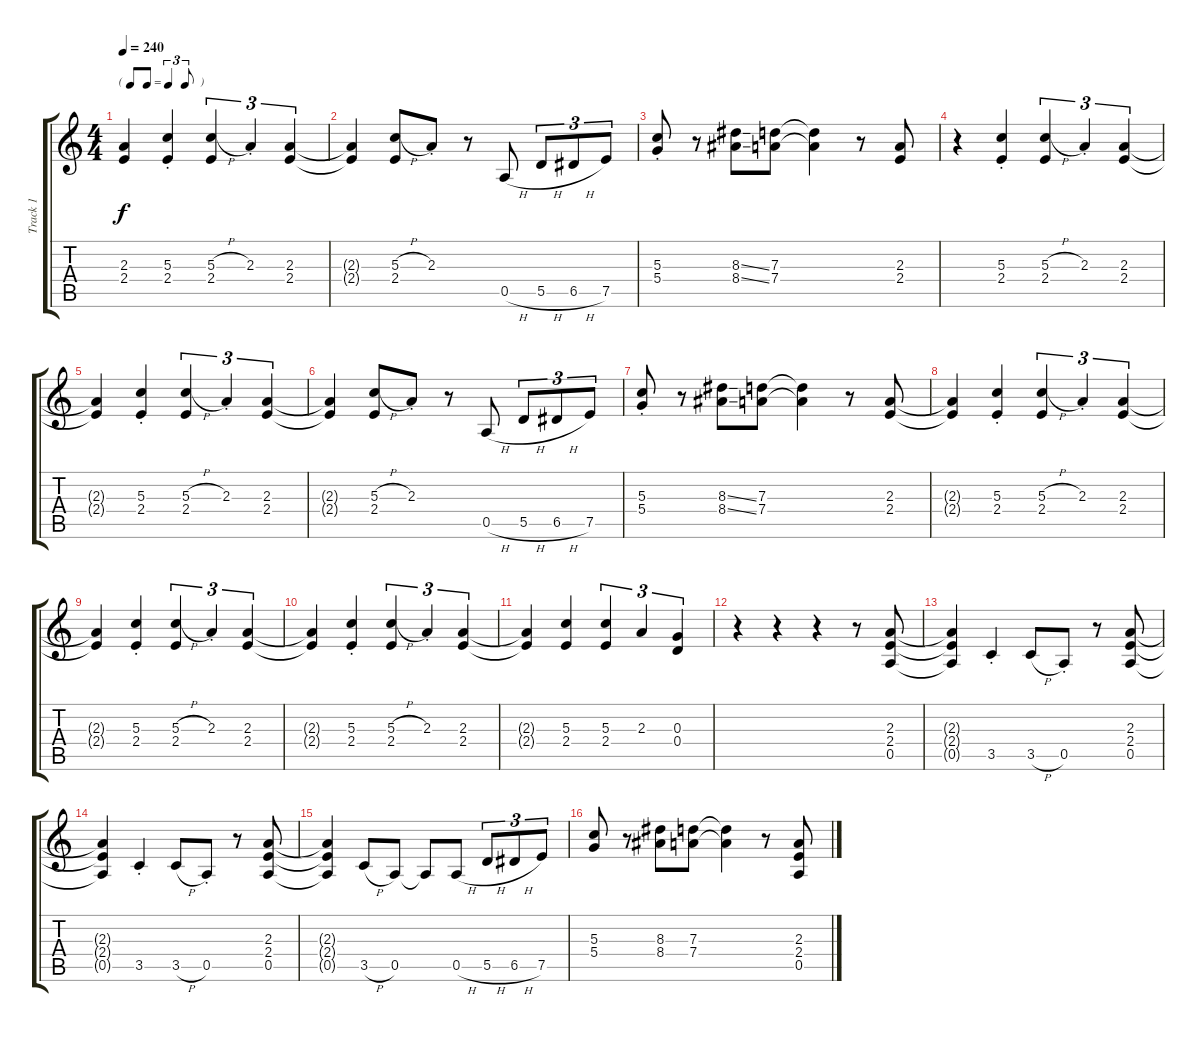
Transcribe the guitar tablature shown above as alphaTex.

\track ("Track 1" "Track 1") {instrument distortionguitar}
\staff {score tabs}
\tuning (E4 B3 G3 D3 A2 E2) {hide}
\ts (4 4)
\tf triplet8th
\tempo 240
\clef g2
\ks c
(2.3{t} 2.4{t}).4{dy f} (5.3 2.4{st}).4 (5.3{h} 2.4).4{tu (3 2)} 2.3{st}.4{tu (3 2)} (2.3 2.4).4{tu (3 2)} |
(2.3{t} 2.4{t}).4 (5.3{h} 2.4).8 2.3{st}.8 r.8 0.5{h}.8 5.5{h}.8{tu (3 2)} 6.5{h}.8{tu (3 2)} 7.5.8{tu (3 2)} |
(5.3{st} 5.4).8 r.8 (8.3{ss} 8.4{ss}).8 (7.3 7.4).8 (7.3{t} 7.4{t}).4 r.8 (2.3 2.4).8 |
r.4 (5.3{st} 2.4).4 (5.3{h} 2.4).4{tu (3 2)} 2.3{st}.4{tu (3 2)} (2.3 2.4).4{tu (3 2)} |
(2.3{t} 2.4{t}).4 (5.3 2.4{st}).4 (5.3{h} 2.4).4{tu (3 2)} 2.3{st}.4{tu (3 2)} (2.3 2.4).4{tu (3 2)} |
(2.3{t} 2.4{t}).4 (5.3{h} 2.4).8 2.3{st}.8 r.8 0.5{h}.8 5.5{h}.8{tu (3 2)} 6.5{h}.8{tu (3 2)} 7.5.8{tu (3 2)} |
(5.3{st} 5.4).8 r.8 (8.3{ss} 8.4{ss}).8 (7.3 7.4).8 (7.3{t} 7.4{t}).4 r.8 (2.3 2.4).8 |
(2.3{t} 2.4{t}).4 (5.3 2.4{st}).4 (5.3{h} 2.4).4{tu (3 2)} 2.3{st}.4{tu (3 2)} (2.3 2.4).4{tu (3 2)} |
(2.3{t} 2.4{t}).4 (5.3 2.4{st}).4 (5.3{h} 2.4).4{tu (3 2)} 2.3{st}.4{tu (3 2)} (2.3 2.4).4{tu (3 2)} |
(2.3{t} 2.4{t}).4 (5.3 2.4{st}).4 (5.3{h} 2.4).4{tu (3 2)} 2.3{st}.4{tu (3 2)} (2.3 2.4).4{tu (3 2)} |
(2.3{t} 2.4{t}).4 (5.3 2.4).4 (5.3 2.4).4{tu (3 2)} 2.3.4{tu (3 2)} (0.3 0.4).4{tu (3 2)} |
r.4 r.4 r.4 r.8 (2.3 2.4 0.5).8 |
(2.3{t} 2.4{t} 0.5{t}).4 3.5{st}.4 3.5{h}.8 0.5{st}.8 r.8 (2.3 2.4 0.5).8 |
(2.3{t} 2.4{t} 0.5{t}).4 3.5{st}.4 3.5{h}.8 0.5{st}.8 r.8 (2.3 2.4 0.5).8 |
(2.3{t} 2.4{t} 0.5{t}).4 3.5{h}.8 0.5.8 0.5{t}.8 0.5{h}.8 5.5{h}.8{tu (3 2)} 6.5{h}.8{tu (3 2)} 7.5.8{tu (3 2)} |
(5.3 5.4).8 r.8 (8.3 8.4).8 (7.3 7.4).8 (7.3{t} 7.4{t}).4 r.8 (2.3 2.4 0.5).8
